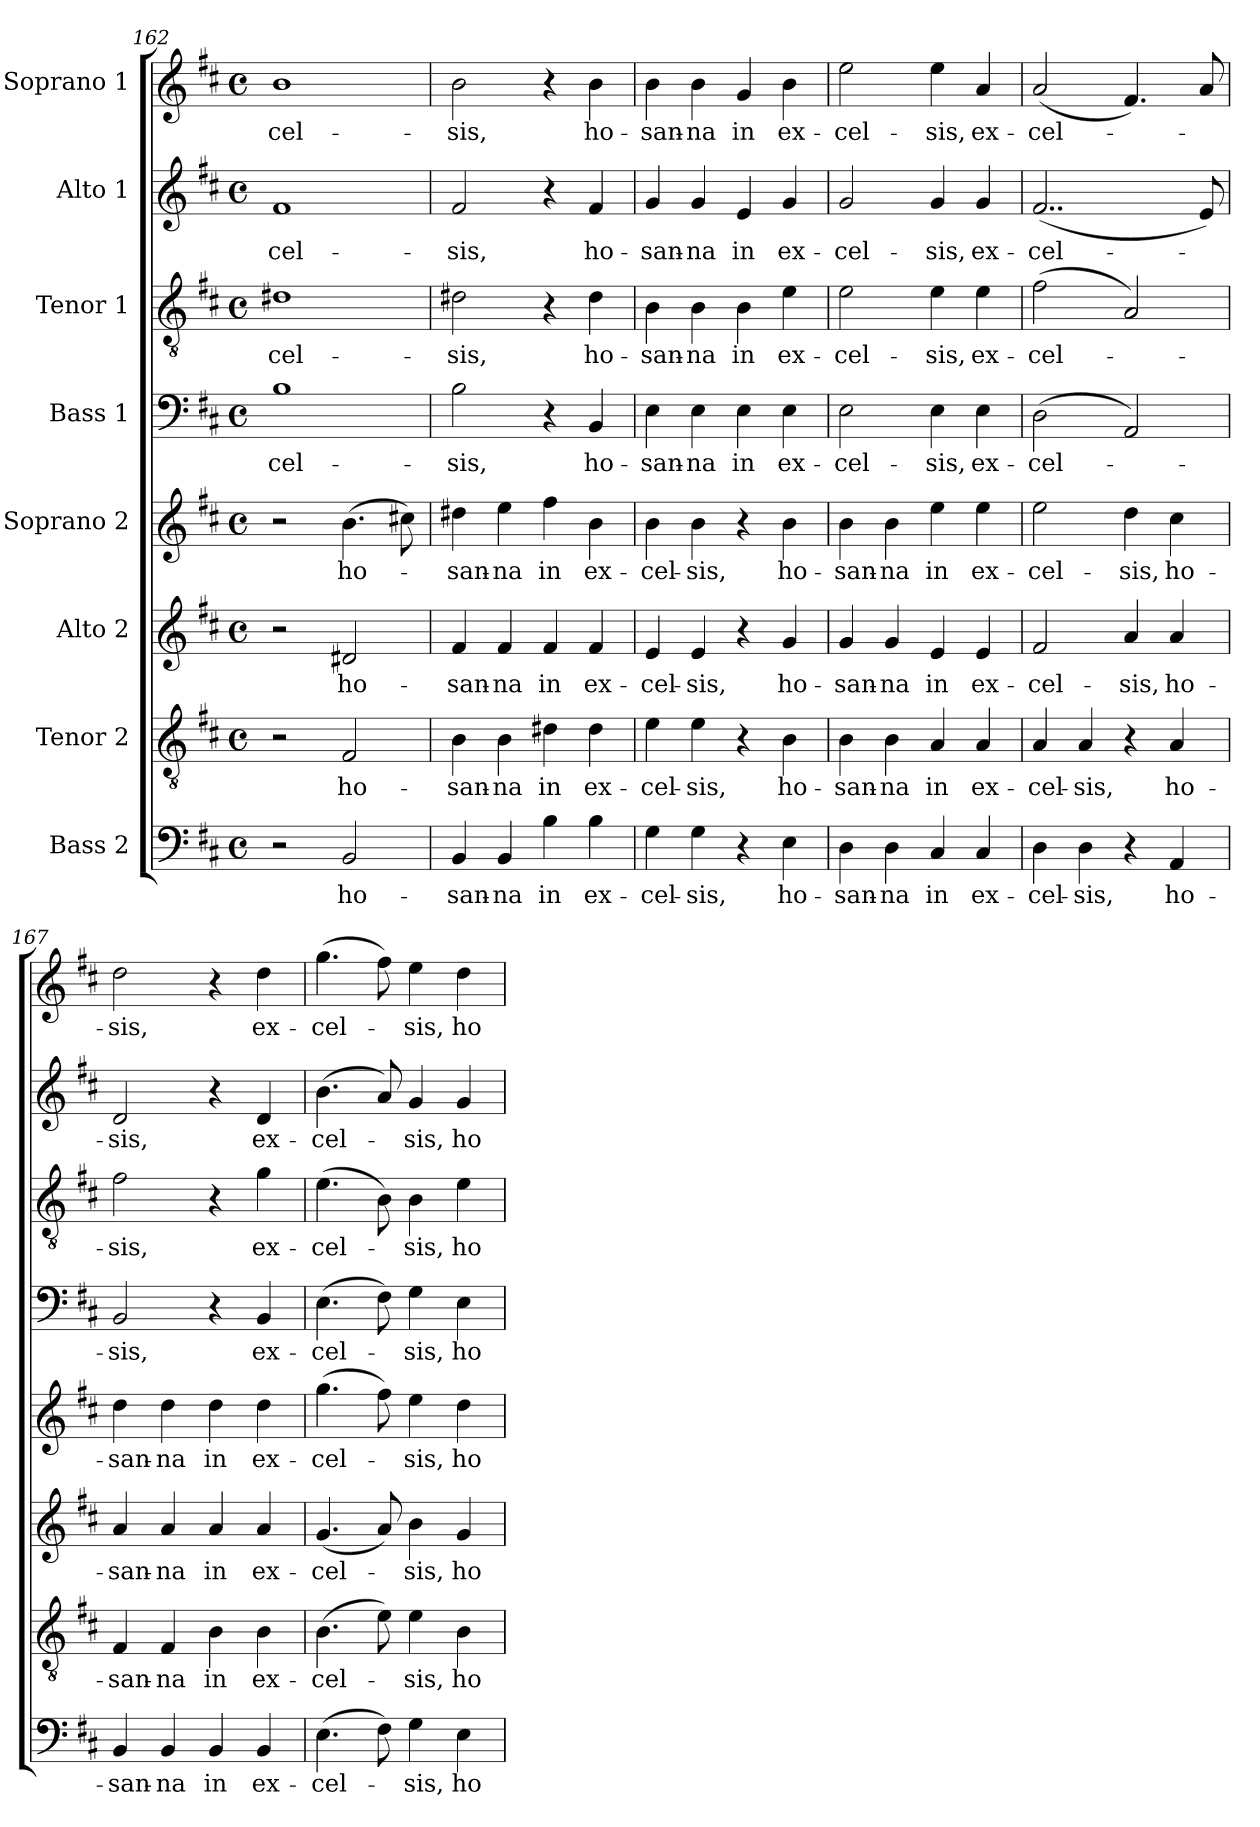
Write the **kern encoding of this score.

**kern	**text	**kern	**text	**kern	**text	**kern	**text	**kern	**text	**kern	**text	**kern	**text	**kern	**text
*part8	*part8	*part7	*part7	*part6	*part6	*part5	*part5	*part4	*part4	*part3	*part3	*part2	*part2	*part1	*part1
*staff8	*staff8	*staff7	*staff7	*staff6	*staff6	*staff5	*staff5	*staff4	*staff4	*staff3	*staff3	*staff2	*staff2	*staff1	*staff1
*I"Bass 2	*	*I"Tenor 2	*	*I"Alto 2	*	*I"Soprano 2	*	*I"Bass 1	*	*I"Tenor 1	*	*I"Alto 1	*	*I"Soprano 1	*
*clefF4	*	*clefGv2	*	*clefG2	*	*clefG2	*	*clefF4	*	*clefGv2	*	*clefG2	*	*clefG2	*
*k[f#c#]	*	*k[f#c#]	*	*k[f#c#]	*	*k[f#c#]	*	*k[f#c#]	*	*k[f#c#]	*	*k[f#c#]	*	*k[f#c#]	*
*D:	*	*D:	*	*D:	*	*D:	*	*D:	*	*D:	*	*D:	*	*D:	*
*M4/4	*	*M4/4	*	*M4/4	*	*M4/4	*	*M4/4	*	*M4/4	*	*M4/4	*	*M4/4	*
*met(c)	*	*met(c)	*	*met(c)	*	*met(c)	*	*met(c)	*	*met(c)	*	*met(c)	*	*met(c)	*
=162	=162	=162	=162	=162	=162	=162	=162	=162	=162	=162	=162	=162	=162	=162	=162
!	!	!	!	!	!	!	!	!	!LO:LY:b	!	!LO:LY:b	!	!LO:LY:b	!	!LO:LY:b
2r	.	2r	.	2r	.	2r	.	1B	-cel-	1d#X	-cel-	1f#	-cel-	1b	-cel-
!	!LO:LY:b	!	!LO:LY:b	!	!LO:LY:b	!	!LO:LY:b	!	!	!	!	!	!	!	!
2BB/	ho-	2F#/	ho-	2d#X/	ho-	(>4.b\	ho-	.	.	.	.	.	.	.	.
.	.	.	.	.	.	8cc#X\)	.	.	.	.	.	.	.	.	.
=163	=163	=163	=163	=163	=163	=163	=163	=163	=163	=163	=163	=163	=163	=163	=163
!	!LO:LY:b	!	!LO:LY:b	!	!LO:LY:b	!	!LO:LY:b	!	!LO:LY:b	!	!LO:LY:b	!	!LO:LY:b	!	!LO:LY:b
4BB/	-san-	4B\	-san-	4f#/	-san-	4dd#X\	-san-	2B\	-sis,	2d#X\	-sis,	2f#/	-sis,	2b\	-sis,
!	!LO:LY:b	!	!LO:LY:b	!	!LO:LY:b	!	!LO:LY:b	!	!	!	!	!	!	!	!
4BB/	-na	4B\	-na	4f#/	-na	4ee\	-na	.	.	.	.	.	.	.	.
!	!LO:LY:b	!	!LO:LY:b	!	!LO:LY:b	!	!LO:LY:b	!	!	!	!	!	!	!	!
4B\	in	4d#X\	in	4f#/	in	4ff#\	in	4r	.	4r	.	4r	.	4r	.
!	!LO:LY:b	!	!LO:LY:b	!	!LO:LY:b	!	!LO:LY:b	!	!LO:LY:b	!	!LO:LY:b	!	!LO:LY:b	!	!LO:LY:b
4B\	ex-	4d#\	ex-	4f#/	ex-	4b\	ex-	4BB/	ho-	4d#\	ho-	4f#/	ho-	4b\	ho-
=164	=164	=164	=164	=164	=164	=164	=164	=164	=164	=164	=164	=164	=164	=164	=164
!	!LO:LY:b	!	!LO:LY:b	!	!LO:LY:b	!	!LO:LY:b	!	!LO:LY:b	!	!LO:LY:b	!	!LO:LY:b	!	!LO:LY:b
4G\	-cel-	4e\	-cel-	4e/	-cel-	4b\	-cel-	4E\	-san-	4B\	-san-	4g/	-san-	4b\	-san-
!	!LO:LY:b	!	!LO:LY:b	!	!LO:LY:b	!	!LO:LY:b	!	!LO:LY:b	!	!LO:LY:b	!	!LO:LY:b	!	!LO:LY:b
4G\	-sis,	4e\	-sis,	4e/	-sis,	4b\	-sis,	4E\	-na	4B\	-na	4g/	-na	4b\	-na
!	!	!	!	!	!	!	!	!	!LO:LY:b	!	!LO:LY:b	!	!LO:LY:b	!	!LO:LY:b
4r	.	4r	.	4r	.	4r	.	4E\	in	4B\	in	4e/	in	4g/	in
!	!LO:LY:b	!	!LO:LY:b	!	!LO:LY:b	!	!LO:LY:b	!	!LO:LY:b	!	!LO:LY:b	!	!LO:LY:b	!	!LO:LY:b
4E\	ho-	4B\	ho-	4g/	ho-	4b\	ho-	4E\	ex-	4e\	ex-	4g/	ex-	4b\	ex-
!!LO:PB:g=z
=165	=165	=165	=165	=165	=165	=165	=165	=165	=165	=165	=165	=165	=165	=165	=165
!	!LO:LY:b	!	!LO:LY:b	!	!LO:LY:b	!	!LO:LY:b	!	!LO:LY:b	!	!LO:LY:b	!	!LO:LY:b	!	!LO:LY:b
4D\	-san-	4B\	-san-	4g/	-san-	4b\	-san-	2E\	-cel-	2e\	-cel-	2g/	-cel-	2ee\	-cel-
!	!LO:LY:b	!	!LO:LY:b	!	!LO:LY:b	!	!LO:LY:b	!	!	!	!	!	!	!	!
4D\	-na	4B\	-na	4g/	-na	4b\	-na	.	.	.	.	.	.	.	.
!	!LO:LY:b	!	!LO:LY:b	!	!LO:LY:b	!	!LO:LY:b	!	!LO:LY:b	!	!LO:LY:b	!	!LO:LY:b	!	!LO:LY:b
4C#/	in	4A/	in	4e/	in	4ee\	in	4E\	-sis,	4e\	-sis,	4g/	-sis,	4ee\	-sis,
!	!LO:LY:b	!	!LO:LY:b	!	!LO:LY:b	!	!LO:LY:b	!	!LO:LY:b	!	!LO:LY:b	!	!LO:LY:b	!	!LO:LY:b
4C#/	ex-	4A/	ex-	4e/	ex-	4ee\	ex-	4E\	ex-	4e\	ex-	4g/	ex-	4a/	ex-
=166	=166	=166	=166	=166	=166	=166	=166	=166	=166	=166	=166	=166	=166	=166	=166
!	!LO:LY:b	!	!LO:LY:b	!	!LO:LY:b	!	!LO:LY:b	!	!LO:LY:b	!	!LO:LY:b	!	!LO:LY:b	!	!LO:LY:b
4D\	-cel-	4A/	-cel-	2f#/	-cel-	2ee\	-cel-	(>2D\	-cel-	(>2f#\	-cel-	(<2..f#/	-cel-	(<2a/	-cel-
!	!LO:LY:b	!	!LO:LY:b	!	!	!	!	!	!	!	!	!	!	!	!
4D\	-sis,	4A/	-sis,	.	.	.	.	.	.	.	.	.	.	.	.
!	!	!	!	!	!LO:LY:b	!	!LO:LY:b	!	!	!	!	!	!	!	!
4r	.	4r	.	4a/	-sis,	4dd\	-sis,	2AA/)	.	2A/)	.	.	.	4.f#/)	.
!	!LO:LY:b	!	!LO:LY:b	!	!LO:LY:b	!	!LO:LY:b	!	!	!	!	!	!	!	!
4AA/	ho-	4A/	ho-	4a/	ho-	4cc#\	ho-	.	.	.	.	.	.	.	.
.	.	.	.	.	.	.	.	.	.	.	.	8e/)	.	8a/	.
=167	=167	=167	=167	=167	=167	=167	=167	=167	=167	=167	=167	=167	=167	=167	=167
!	!LO:LY:b	!	!LO:LY:b	!	!LO:LY:b	!	!LO:LY:b	!	!LO:LY:b	!	!LO:LY:b	!	!LO:LY:b	!	!LO:LY:b
4BB/	-san-	4F#/	-san-	4a/	-san-	4dd\	-san-	2BB/	-sis,	2f#\	-sis,	2d/	-sis,	2dd\	-sis,
!	!LO:LY:b	!	!LO:LY:b	!	!LO:LY:b	!	!LO:LY:b	!	!	!	!	!	!	!	!
4BB/	-na	4F#/	-na	4a/	-na	4dd\	-na	.	.	.	.	.	.	.	.
!	!LO:LY:b	!	!LO:LY:b	!	!LO:LY:b	!	!LO:LY:b	!	!	!	!	!	!	!	!
4BB/	in	4B\	in	4a/	in	4dd\	in	4r	.	4r	.	4r	.	4r	.
!	!LO:LY:b	!	!LO:LY:b	!	!LO:LY:b	!	!LO:LY:b	!	!LO:LY:b	!	!LO:LY:b	!	!LO:LY:b	!	!LO:LY:b
4BB/	ex-	4B\	ex-	4a/	ex-	4dd\	ex-	4BB/	ex-	4g\	ex-	4d/	ex-	4dd\	ex-
=168	=168	=168	=168	=168	=168	=168	=168	=168	=168	=168	=168	=168	=168	=168	=168
!	!LO:LY:b	!	!LO:LY:b	!	!LO:LY:b	!	!LO:LY:b	!	!LO:LY:b	!	!LO:LY:b	!	!LO:LY:b	!	!LO:LY:b
(>4.E\	-cel-	(>4.B\	-cel-	(<4.g/	-cel-	(>4.gg\	-cel-	(>4.E\	-cel-	(>4.e\	-cel-	(>4.b\	-cel-	(>4.gg\	-cel-
8F#\)	.	8e\)	.	8a/)	.	8ff#\)	.	8F#\)	.	8B\)	.	8a/)	.	8ff#\)	.
!	!LO:LY:b	!	!LO:LY:b	!	!LO:LY:b	!	!LO:LY:b	!	!LO:LY:b	!	!LO:LY:b	!	!LO:LY:b	!	!LO:LY:b
4G\	-sis,	4e\	-sis,	4b\	-sis,	4ee\	-sis,	4G\	-sis,	4B\	-sis,	4g/	-sis,	4ee\	-sis,
!	!LO:LY:b	!	!LO:LY:b	!	!LO:LY:b	!	!LO:LY:b	!	!LO:LY:b	!	!LO:LY:b	!	!LO:LY:b	!	!LO:LY:b
4E\	ho-	4B\	ho-	4g/	ho-	4dd\	ho-	4E\	ho-	4e\	ho-	4g/	ho-	4dd\	ho-
=	=	=	=	=	=	=	=	=	=	=	=	=	=	=	=
*-	*-	*-	*-	*-	*-	*-	*-	*-	*-	*-	*-	*-	*-	*-	*-
